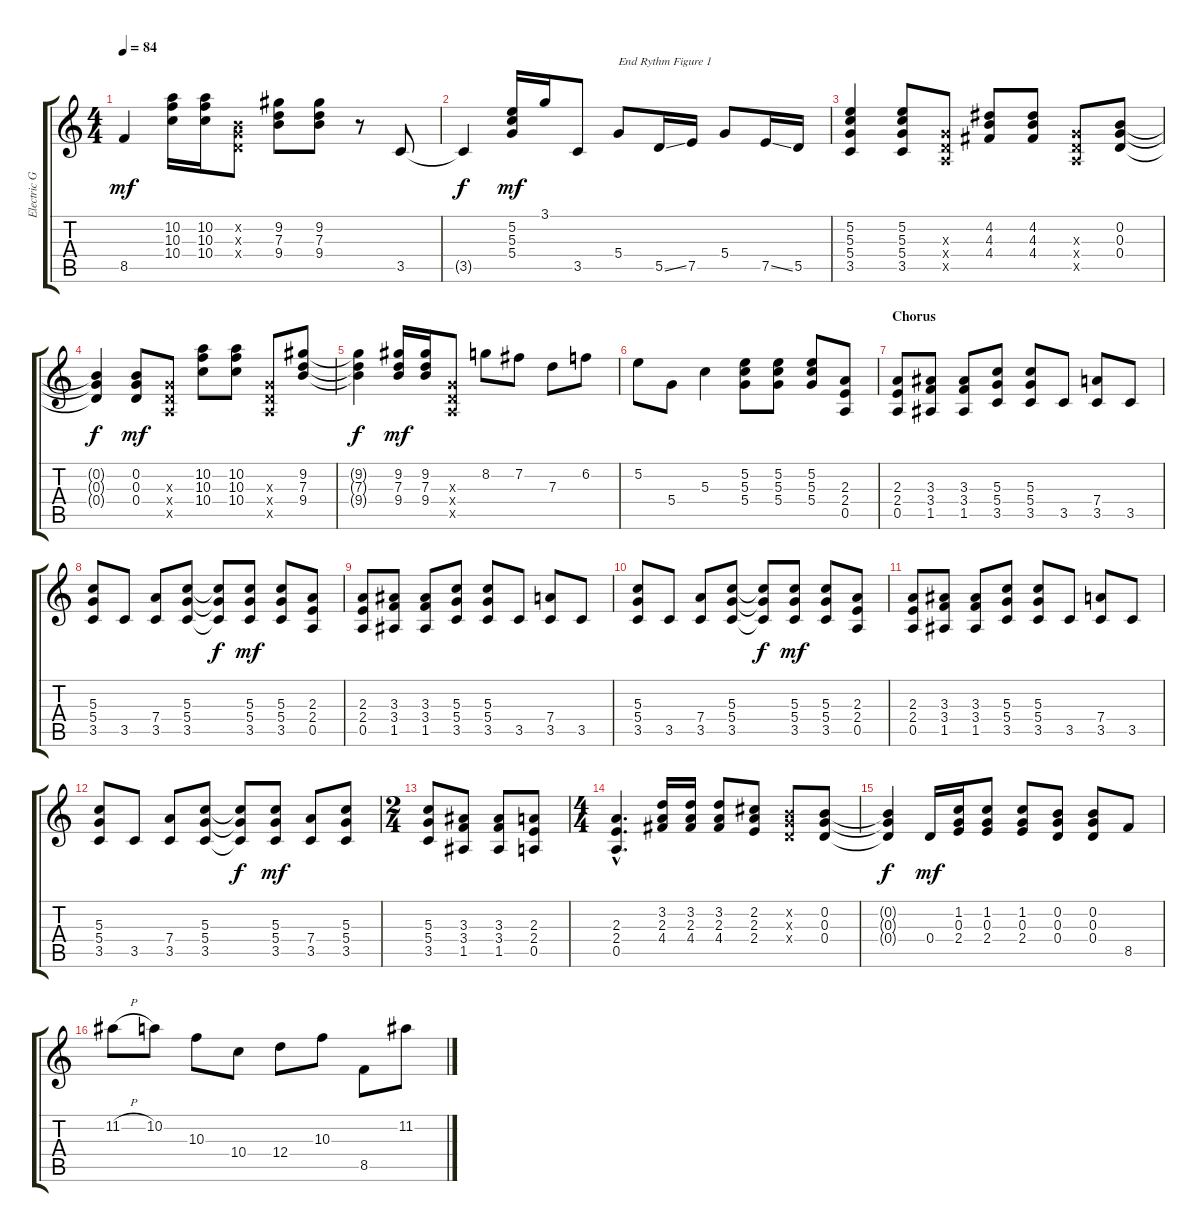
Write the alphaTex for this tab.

\track ("Electric Guitar 2 (Lead)" "Electric G") {instrument electricguitarclean}
\staff {score tabs}
\tuning (E4 B3 G3 D3 A2 E2) {hide}
\ts (4 4)
\tempo 84
\clef g2
\ks c
8.5.4{dy mf} (10.2 10.3 10.4).16 (10.2 10.3 10.4).16 (0.2{x} 0.3{x} 0.4{x}).8 (9.2 7.3 9.4).8 (9.2 7.3 9.4).8 r.8 3.5.8 |
3.5{t}.4{dy f} (5.2 5.3 5.4).16{dy mf} 3.1.16 3.5.8 5.4.8{txt "End Rythm Figure 1"} 5.5{ss}.16 7.5.16 5.4.8 7.5{ss}.16 5.5.16 |
(5.2 5.3 5.4 3.5).4 (5.2 5.3 5.4 3.5).8 (0.3{x} 0.4{x} 0.5{x}).8 (4.2 4.3 4.4).8 (4.2 4.3 4.4).8 (0.3{x} 0.4{x} 0.5{x}).8 (0.2 0.3 0.4).8 |
(0.2{t} 0.3{t} 0.4{t}).4{dy f} (0.2 0.3 0.4).8{dy mf} (0.3{x} 0.4{x} 0.5{x}).8 (10.2 10.3 10.4).8 (10.2 10.3 10.4).8 (0.3{x} 0.4{x} 0.5{x}).8 (9.2 7.3 9.4).8 |
(9.2{t} 7.3{t} 9.4{t}).4{dy f} (9.2 7.3 9.4).16{dy mf} (9.2 7.3 9.4).16 (0.3{x} 0.4{x} 0.5{x}).8 8.2.8 7.2.8 7.3.8 6.2.8 |
5.2.8 5.4.8 5.3.4 (5.2 5.3 5.4).8 (5.2 5.3 5.4).8 (5.2 5.3 5.4).8 (2.3 2.4 0.5).8 |
\section ("" "Chorus")
(2.3 2.4 0.5).8 (3.3 3.4 1.5).8 (3.3 3.4 1.5).8 (5.3 5.4 3.5).8 (5.3 5.4 3.5).8 3.5.8 (7.4 3.5).8 3.5.8 |
(5.3 5.4 3.5).8 3.5.8 (7.4 3.5).8 (5.3 5.4 3.5).8 (5.3{t} 5.4{t} 3.5{t}).8{dy f} (5.3 5.4 3.5).8{dy mf} (5.3 5.4 3.5).8 (2.3 2.4 0.5).8 |
(2.3 2.4 0.5).8 (3.3 3.4 1.5).8 (3.3 3.4 1.5).8 (5.3 5.4 3.5).8 (5.3 5.4 3.5).8 3.5.8 (7.4 3.5).8 3.5.8 |
(5.3 5.4 3.5).8 3.5.8 (7.4 3.5).8 (5.3 5.4 3.5).8 (5.3{t} 5.4{t} 3.5{t}).8{dy f} (5.3 5.4 3.5).8{dy mf} (5.3 5.4 3.5).8 (2.3 2.4 0.5).8 |
(2.3 2.4 0.5).8 (3.3 3.4 1.5).8 (3.3 3.4 1.5).8 (5.3 5.4 3.5).8 (5.3 5.4 3.5).8 3.5.8 (7.4 3.5).8 3.5.8 |
(5.3 5.4 3.5).8 3.5.8 (7.4 3.5).8 (5.3 5.4 3.5).8 (5.3{t} 5.4{t} 3.5{t}).8{dy f} (5.3 5.4 3.5).8{dy mf} (7.4 3.5).8 (5.3 5.4 3.5).8 |
\ts (2 4)
(5.3 5.4 3.5).8 (3.3 3.4 1.5).8 (3.3 3.4 1.5).8 (2.3 2.4 0.5).8 |
\ts (4 4)
(2.3{hac} 2.4{hac} 0.5{hac}).4{d} (3.2 2.3 4.4).16 (3.2 2.3 4.4).16 (3.2 2.3 4.4).8 (2.2 2.3 2.4).8 (0.2{x} 0.3{x} 0.4{x}).8 (0.2 0.3 0.4).8 |
(0.2{t} 0.3{t} 0.4{t}).4{dy f} 0.4.16{dy mf} (1.2 0.3 2.4).16 (1.2 0.3 2.4).8 (1.2 0.3 2.4).8 (0.2 0.3 0.4).8 (0.2 0.3 0.4).8 8.5.8 |
11.2{h}.8 10.2.8 10.3.8 10.4.8 12.4.8 10.3.8 8.5.8 11.2.8
